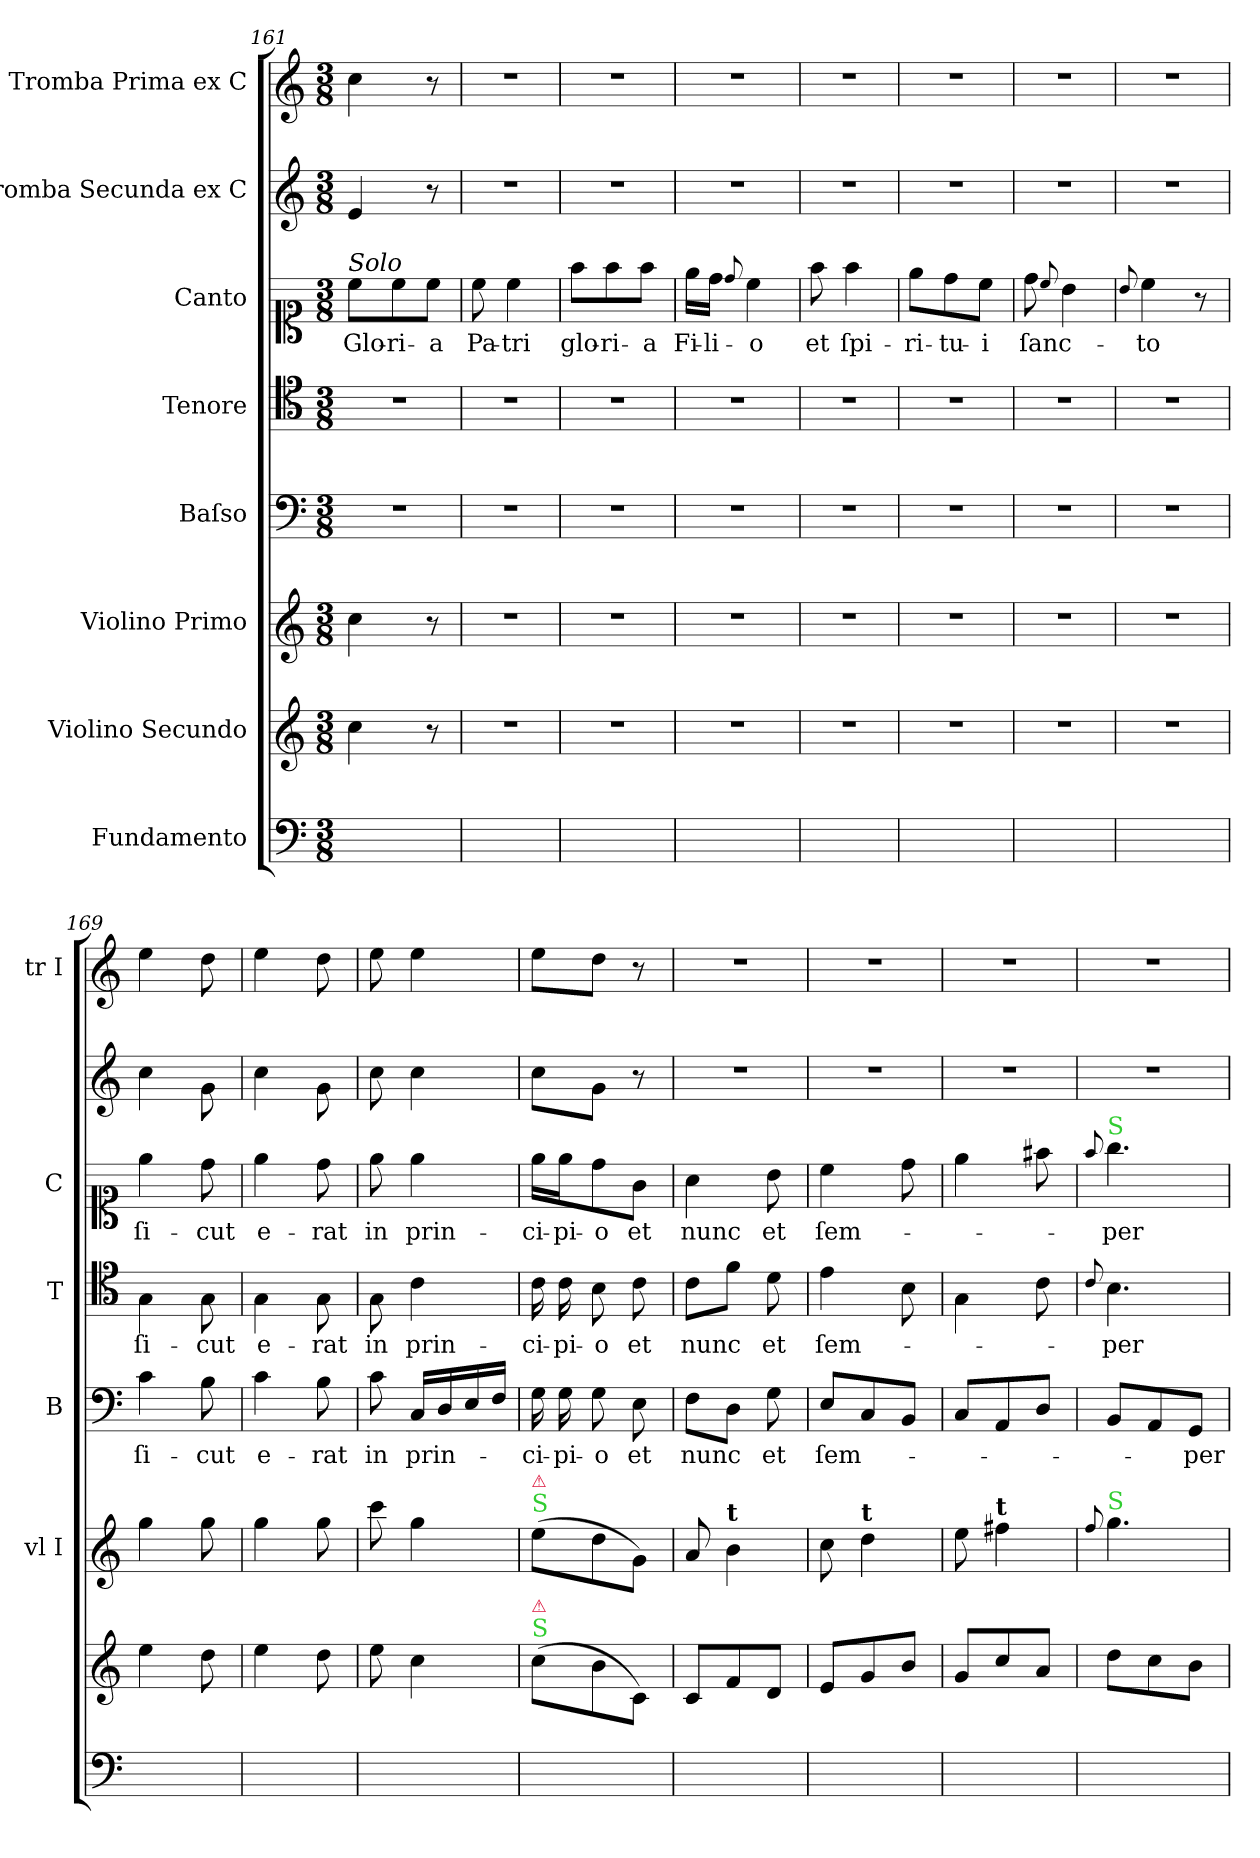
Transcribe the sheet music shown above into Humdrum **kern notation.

**kern	**kern	**kern	**kern	**text	**kern	**text	**kern	**text	**kern	**kern
*part8	*part7	*part6	*part5	*part5	*part4	*part4	*part3	*part3	*part2	*part1
*staff8	*staff7	*staff6	*staff5	*staff5	*staff4	*staff4	*staff3	*staff3	*staff2	*staff1
*I"Fundamento	*I"Violino Secundo	*I"Violino Primo	*I"Baſso	*	*I"Tenore	*	*I"Canto	*	*I"Tromba Secunda ex C	*I"Tromba Prima ex C
*	*	*I'vl I	*I'B	*	*I'T	*	*I'C	*	*	*I'tr I
*clefF4	*clefG2	*clefG2	*clefF4	*	*clefC4	*	*clefC1	*	*clefG2	*clefG2
*k[]	*k[]	*k[]	*k[]	*	*k[]	*	*k[]	*	*k[]	*k[]
*M3/8	*M3/8	*M3/8	*M3/8	*	*M3/8	*	*M3/8	*	*M3/8	*M3/8
=161	=161	=161	=161	=161	=161	=161	=161	=161	=161	=161
!	!	!	!	!	!	!	!LO:TX:a:i:t=Solo	!	!	!
4.ryy	4cc\	4cc\	4.r	.	4.r	.	8cc\L	Glo-	4e/	4cc\
.	.	.	.	.	.	.	8cc\	-ri-	.	.
.	8r	8r	.	.	.	.	8cc\J	-a	8r	8r
=162	=162	=162	=162	=162	=162	=162	=162	=162	=162	=162
4.ryy	4.r	4.r	4.r	.	4.r	.	8cc\	Pa-	4.r	4.r
.	.	.	.	.	.	.	4cc\	-tri	.	.
=163	=163	=163	=163	=163	=163	=163	=163	=163	=163	=163
4.ryy	4.r	4.r	4.r	.	4.r	.	8ff\L	glo-	4.r	4.r
.	.	.	.	.	.	.	8ff\	-ri-	.	.
.	.	.	.	.	.	.	8ff\J	-a	.	.
=164	=164	=164	=164	=164	=164	=164	=164	=164	=164	=164
4.ryy	4.r	4.r	4.r	.	4.r	.	16ee\LL	Fi-	4.r	4.r
.	.	.	.	.	.	.	16dd\JJ	-li-	.	.
.	.	.	.	.	.	.	8qqdd/	.	.	.
.	.	.	.	.	.	.	4cc\	-o	.	.
=165	=165	=165	=165	=165	=165	=165	=165	=165	=165	=165
4.ryy	4.r	4.r	4.r	.	4.r	.	8ff\	et	4.r	4.r
.	.	.	.	.	.	.	4ff\	ſpi-	.	.
=166	=166	=166	=166	=166	=166	=166	=166	=166	=166	=166
4.ryy	4.r	4.r	4.r	.	4.r	.	8ee\L	-ri-	4.r	4.r
.	.	.	.	.	.	.	8dd\	-tu-	.	.
.	.	.	.	.	.	.	8cc\J	-i	.	.
=167	=167	=167	=167	=167	=167	=167	=167	=167	=167	=167
4.ryy	4.r	4.r	4.r	.	4.r	.	8dd\	ſanc-	4.r	4.r
.	.	.	.	.	.	.	8qqcc/	.	.	.
.	.	.	.	.	.	.	4b\	.	.	.
=168	=168	=168	=168	=168	=168	=168	=168	=168	=168	=168
.	.	.	.	.	.	.	8qqb/	.	.	.
4.ryy	4.r	4.r	4.r	.	4.r	.	4cc\	-to	4.r	4.r
.	.	.	.	.	.	.	8r	.	.	.
=169	=169	=169	=169	=169	=169	=169	=169	=169	=169	=169
4.ryy	4ee\	4gg\	4c\	ſi-	4G\	ſi-	4ee\	ſi-	4cc\	4ee\
.	8dd\	8gg\	8B\	-cut	8G\	-cut	8dd\	-cut	8g\	8dd\
=170	=170	=170	=170	=170	=170	=170	=170	=170	=170	=170
4.ryy	4ee\	4gg\	4c\	e-	4G\	e-	4ee\	e-	4cc\	4ee\
.	8dd\	8gg\	8B\	-rat	8G\	-rat	8dd\	-rat	8g\	8dd\
=171	=171	=171	=171	=171	=171	=171	=171	=171	=171	=171
4.ryy	8ee\	8ccc\	8c\	in	8G\	in	8ee\	in	8cc\	8ee\
.	4cc\	4gg\	16C/LL	prin-	4c\	prin-	4ee\	prin-	4cc\	4ee\
.	.	.	16D/	.	.	.	.	.	.	.
.	.	.	16E/	.	.	.	.	.	.	.
.	.	.	16F/JJ	.	.	.	.	.	.	.
=172	=172	=172	=172	=172	=172	=172	=172	=172	=172	=172
!	!	!LO:TX:a:color=limegreen:t=S	!	!	!	!	!	!	!	!
!	!	!LO:TX:a:color=crimson:t=⚠	!	!	!	!	!	!	!	!
!	!LO:TX:a:color=limegreen:t=S	!	!	!	!	!	!	!	!	!
!	!LO:TX:a:color=crimson:t=⚠	!	!	!	!	!	!	!	!	!
4.ryy	(8cc\L	(8ee\L	16G\	-ci-	16c\	-ci-	16ee\LL	-ci-	8cc\L	8ee\L
.	.	.	16G\	-pi-	16c\	-pi-	16ee\J	-pi-	.	.
.	8b\	8dd\	8G\	-o	8B\	-o	8dd\	-o	8g\J	8dd\J
.	8c/J)	8g/J)	8E\	et	8c\	et	8g\J	et	8r	8r
=173	=173	=173	=173	=173	=173	=173	=173	=173	=173	=173
4.ryy	8c/L	8a/	8F\L	nunc	8c\L	nunc	4a\	nunc	4.r	4.r
!	!	!LO:TX:a:B:t=t	!	!	!	!	!	!	!	!
.	8f/	4b\	8D\J	.	8f\J	.	.	.	.	.
.	8d/J	.	8G\	et	8d\	et	8b\	et	.	.
=174	=174	=174	=174	=174	=174	=174	=174	=174	=174	=174
4.ryy	8e/L	8cc\	8E/L	ſem-	4e\	ſem-	4cc\	ſem-	4.r	4.r
!	!	!LO:TX:a:B:t=t	!	!	!	!	!	!	!	!
.	8g/	4dd\	8C/	.	.	.	.	.	.	.
.	8b/J	.	8BB/J	.	8B\	.	8dd\	.	.	.
=175	=175	=175	=175	=175	=175	=175	=175	=175	=175	=175
4.ryy	8g/L	8ee\	8C/L	.	4G\	.	4ee\	.	4.r	4.r
!	!	!LO:TX:a:B:t=t	!	!	!	!	!	!	!	!
.	8cc/	4ff#X\	8AA/	.	.	.	.	.	.	.
.	8a/J	.	8D/J	.	8c\	.	8ff#X\	.	.	.
=176	=176	=176	=176	=176	=176	=176	=176	=176	=176	=176
.	.	8qqff/	.	.	8qqc/	.	8qqff/	.	.	.
!	!	!	!	!	!	!	!LO:TX:a:color=limegreen:t=S	!	!	!
!	!	!LO:TX:a:color=limegreen:t=S	!	!	!	!	!	!	!	!
4.ryy	8dd\L	4.gg\	8BB/L	.	4.B\	-per	4.gg\	-per	4.r	4.r
.	8cc\	.	8AA/	.	.	.	.	.	.	.
.	8b\J	.	8GG/J	-per	.	.	.	.	.	.
=	=	=	=	=	=	=	=	=	=	=
*-	*-	*-	*-	*-	*-	*-	*-	*-	*-	*-
